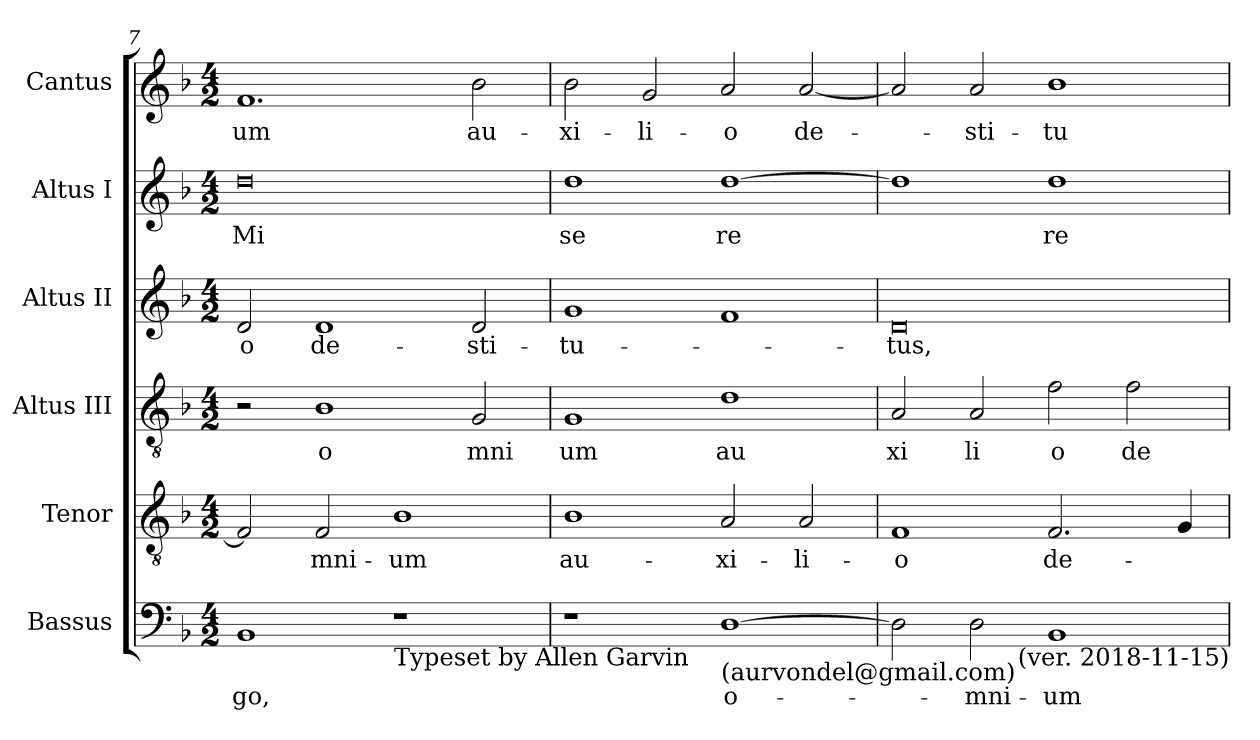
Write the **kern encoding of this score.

**kern	**text	**kern	**text	**kern	**text	**kern	**text	**kern	**text	**kern	**text
*part6	*part6	*part5	*part5	*part4	*part4	*part3	*part3	*part2	*part2	*part1	*part1
*staff6	*staff6	*staff5	*staff5	*staff4	*staff4	*staff3	*staff3	*staff2	*staff2	*staff1	*staff1
*I"Bassus	*	*I"Tenor	*	*I"Altus III	*	*I"Altus II	*	*I"Altus I	*	*I"Cantus	*
*I'Bassus	*	*I'Tenor	*	*I'Altus III	*	*I'Altus II	*	*I'Altus I	*	*I'Cantus	*
*clefF4	*	*clefGv2	*	*clefGv2	*	*clefG2	*	*clefG2	*	*clefG2	*
*ITrd-3c-5	*	*ITrd-3c-5	*	*ITrd-3c-5	*	*ITrd-3c-5	*	*	*	*ITrd-3c-5	*
*k[b-e-]	*	*k[b-e-]	*	*k[b-e-]	*	*k[b-e-]	*	*k[b-]	*	*k[b-e-]	*
*B-:	*	*B-:	*	*B-:	*	*B-:	*	*F:	*	*B-:	*
*M4/2	*	*M4/2	*	*M4/2	*	*M4/2	*	*M4/2	*	*M4/2	*
=7	=7	=7	=7	=7	=7	=7	=7	=7	=7	=7	=7
!	!LO:LY:b:cj	!	!	!	!	!	!LO:LY:b:cj	!	!LO:LY:b:cj	!	!LO:LY:b:cj
1E-	-go,	2B-/]	.	2r	.	2g/	-o	0dd	Mi	1.b-	-um
!	!	!	!LO:LY:b:cj	!	!LO:LY:b:cj	!	!LO:LY:b:cj	!	!	!	!
.	.	2B-/	-mni-	1e-	o	1g	de-	.	.	.	.
!LO:TX:b:t=Typeset by Allen Garvin	!	!	!	!	!	!	!	!	!	!	!
!	!	!	!LO:LY:b:cj	!	!	!	!	!	!	!	!
1r	.	1e-	-um	.	.	.	.	.	.	.	.
!	!	!	!	!	!LO:LY:b:cj	!	!LO:LY:b:cj	!	!	!	!LO:LY:b:cj
.	.	.	.	2c/	mni	2g/	-sti-	.	.	2ee-\	au-
=8	=8	=8	=8	=8	=8	=8	=8	=8	=8	=8	=8
!	!	!	!LO:LY:b:cj	!	!LO:LY:b:cj	!	!LO:LY:b:cj	!	!LO:LY:b:cj	!	!LO:LY:b:cj
1r	.	1e-	au-	1c	um	1cc	-tu-	1dd	se	2ee-\	-xi-
!	!	!	!	!	!	!	!	!	!	!	!LO:LY:b:cj
.	.	.	.	.	.	.	.	.	.	2cc/	-li-
!LO:TX:b:t=(aurvondel@gmail.com)	!	!	!	!	!	!	!	!	!	!	!
!	!LO:LY:b:rj	!	!LO:LY:b:cj	!	!LO:LY:b:cj	!	!	!	!LO:LY:b:cj	!	!LO:LY:b:cj
[>1G	o-	2d/	-xi-	1g	au	1b-	.	[>1dd	re	2dd/	-o
!	!	!	!LO:LY:b:cj	!	!	!	!	!	!	!	!LO:LY:b:cj
.	.	2d/	-li-	.	.	.	.	.	.	[<2dd/	de-
=9	=9	=9	=9	=9	=9	=9	=9	=9	=9	=9	=9
!	!	!	!LO:LY:b:cj	!	!LO:LY:b:cj	!	!LO:LY:b:cj	!	!	!	!
2G\]	.	1B-	-o	2d/	xi	0g	-tus,	1dd]	.	2dd/]	.
!	!LO:LY:b:cj	!	!	!	!LO:LY:b:cj	!	!	!	!	!	!LO:LY:b:cj
2G\	-mni-	.	.	2d/	li	.	.	.	.	2dd/	-sti-
!	!LO:LY:b:cj	!	!LO:LY:b:cj	!	!LO:LY:b:cj	!	!	!	!LO:LY:b:cj	!	!LO:LY:b:cj
1E-	-um	2.B-/	de-	2b-\	o	.	.	1dd	re	1ee-	-tu-
!	!	!	!	!	!LO:LY:b:cj	!	!	!	!	!	!
.	.	.	.	2b-\	de	.	.	.	.	.	.
.	.	4c/	.	.	.	.	.	.	.	.	.
!LO:TX:b:t=(ver. 2018-11-15)	!	!	!	!	!	!	!	!	!	!	!
=	=	=	=	=	=	=	=	=	=	=	=
*-	*-	*-	*-	*-	*-	*-	*-	*-	*-	*-	*-
